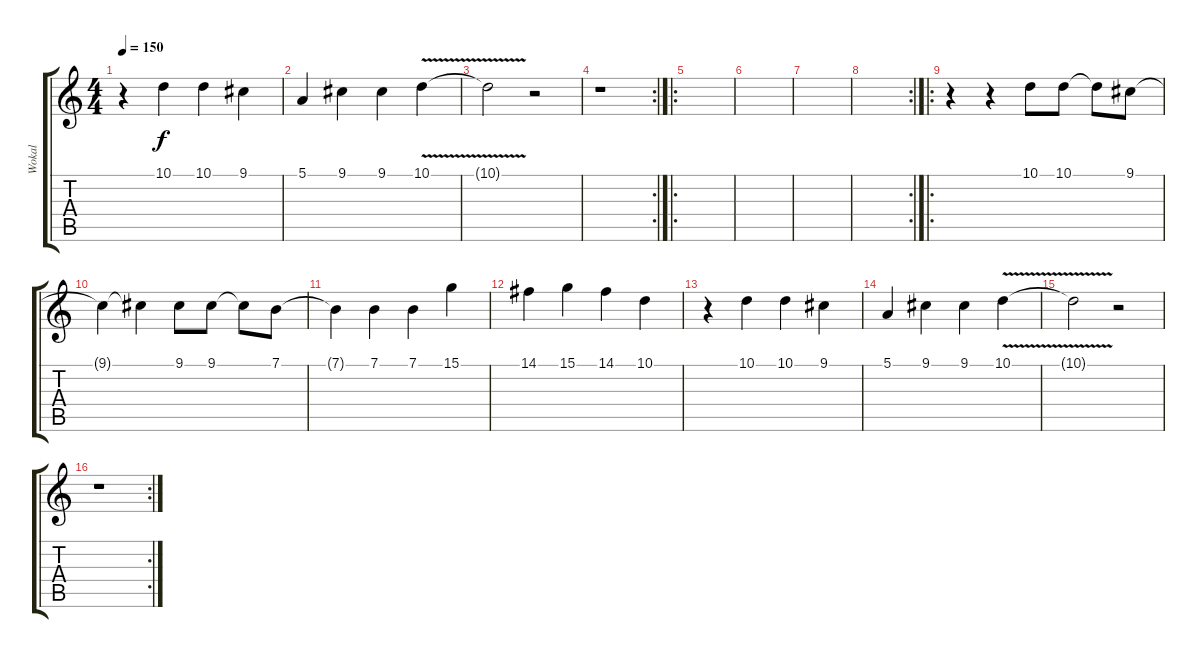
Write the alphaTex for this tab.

\track ("Wokal" "Wokal") {instrument cello}
\staff {score tabs}
\tuning (E4 B3 G3 D3 A2 E2) {hide}
\ts (4 4)
\tempo 150
\clef g2
\ks c
r.4{dy f} 10.1.4 10.1.4 9.1.4 |
5.1.4 9.1.4 9.1.4 10.1{v}.4 |
10.1{t}.2 r.2 |
\rc 2
r.1 |
\ro
|
|
|
\rc 2
|
\ro
r.4 r.4 10.1.8 10.1.8 10.1{t}.8 9.1.8 |
9.1{t}.4 9.1{t}.4 9.1.8 9.1.8 9.1{t}.8 7.1.8 |
7.1{t}.4 7.1.4 7.1.4 15.1.4 |
14.1.4 15.1.4 14.1.4 10.1.4 |
r.4 10.1.4 10.1.4 9.1.4 |
5.1.4 9.1.4 9.1.4 10.1{v}.4 |
10.1{t}.2 r.2 |
\rc 2
r.1
